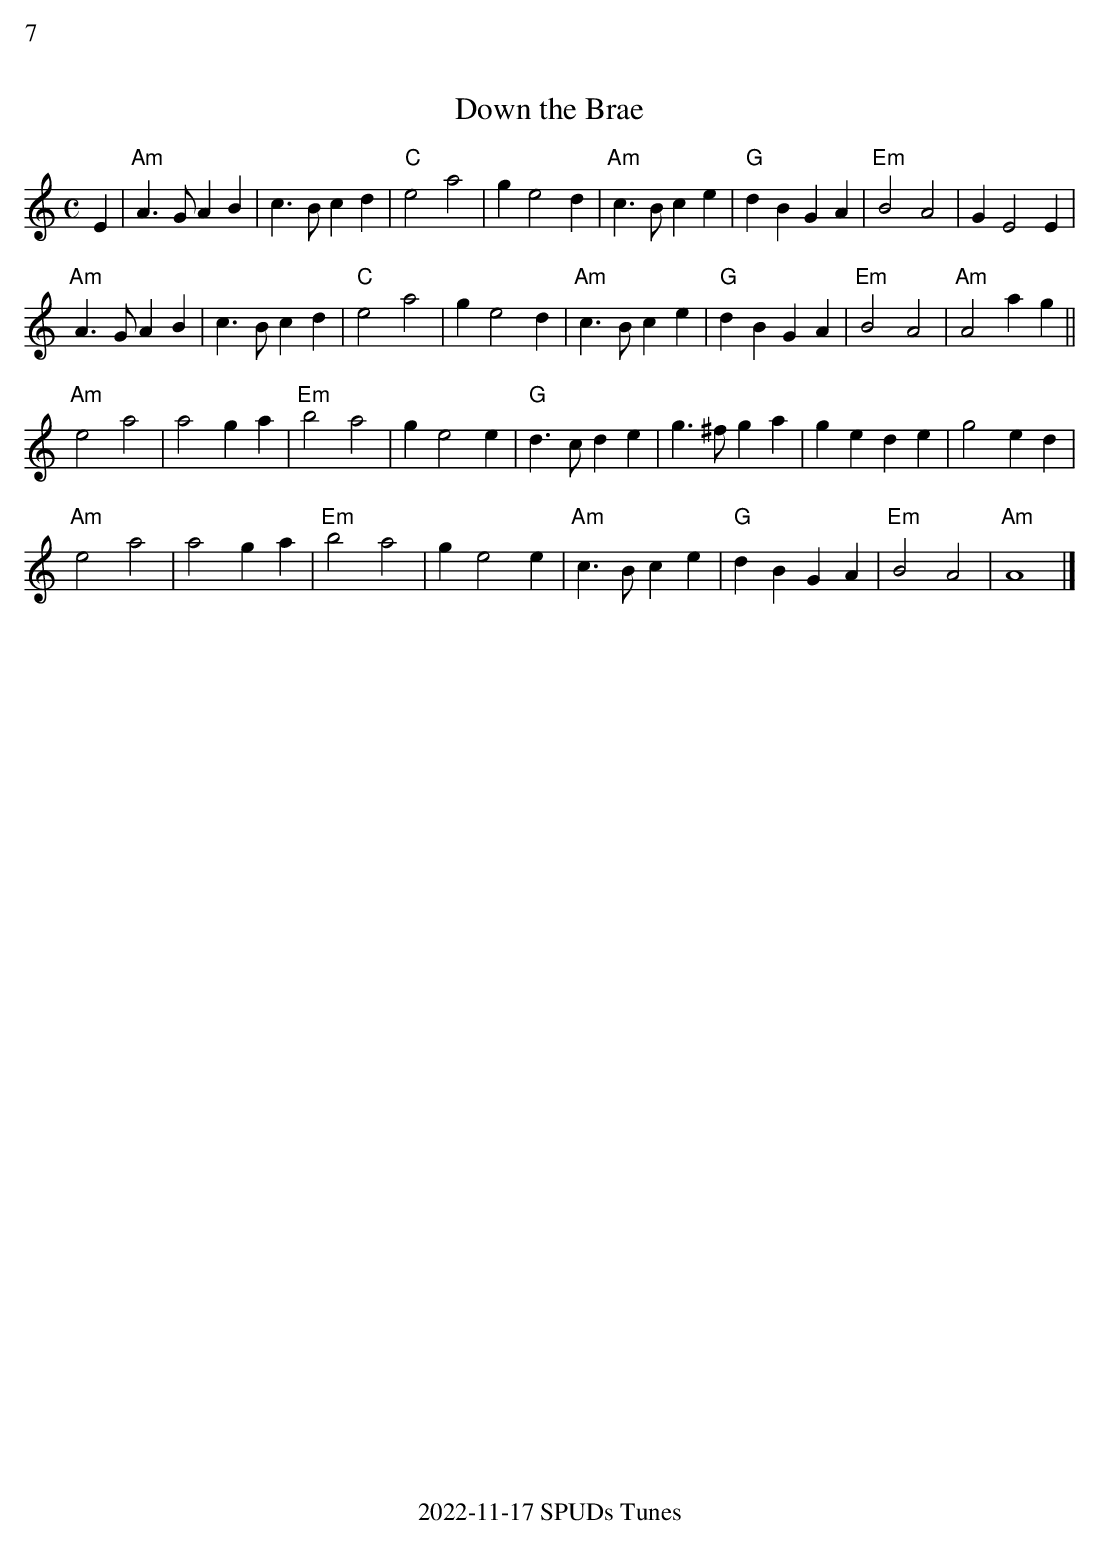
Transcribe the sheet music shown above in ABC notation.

X:1
%%text 7
T:Down the Brae
M:C
L:1/4
K:Am
E|"Am"A>GAB|c>Bcd|"C"e2a2|ge2d|"Am"c>Bce|"G"dBGA|"Em"B2A2|GE2E|
"Am"A>GAB|c>Bcd|"C"e2a2|ge2d|"Am"c>Bce|"G"dBGA|"Em"B2A2|"Am"A2ag||
"Am"e2a2|a2ga|"Em"b2a2|ge2e|"G"d>cde|g>^fga|gede|g2ed|
"Am"e2a2|a2ga|"Em"b2a2|ge2e|"Am"c>Bce|"G"dBGA|"Em"B2A2|"Am"A4|]
